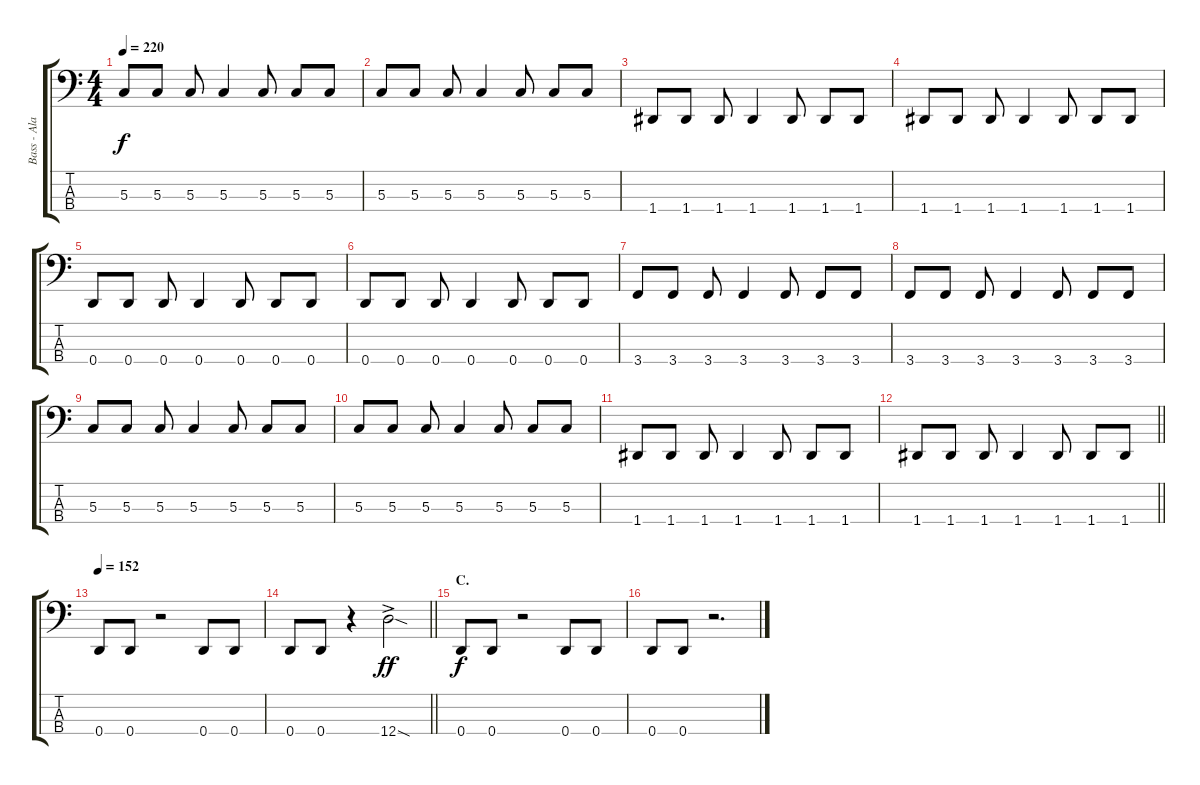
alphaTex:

\track ("Bass - Alan Landsman" "Bass - Ala") {instrument electricbasspick}
\staff {score tabs}
\tuning (F2 C2 G1 D1) {hide}
\ts (4 4)
\tempo 220
\clef f4
\ks c
5.3.8{dy f} 5.3.8 5.3.8 5.3.4 5.3.8 5.3.8 5.3.8 |
5.3.8 5.3.8 5.3.8 5.3.4 5.3.8 5.3.8 5.3.8 |
1.4.8 1.4.8 1.4.8 1.4.4 1.4.8 1.4.8 1.4.8 |
1.4.8 1.4.8 1.4.8 1.4.4 1.4.8 1.4.8 1.4.8 |
0.4.8 0.4.8 0.4.8 0.4.4 0.4.8 0.4.8 0.4.8 |
0.4.8 0.4.8 0.4.8 0.4.4 0.4.8 0.4.8 0.4.8 |
3.4.8 3.4.8 3.4.8 3.4.4 3.4.8 3.4.8 3.4.8 |
3.4.8 3.4.8 3.4.8 3.4.4 3.4.8 3.4.8 3.4.8 |
5.3.8 5.3.8 5.3.8 5.3.4 5.3.8 5.3.8 5.3.8 |
5.3.8 5.3.8 5.3.8 5.3.4 5.3.8 5.3.8 5.3.8 |
1.4.8 1.4.8 1.4.8 1.4.4 1.4.8 1.4.8 1.4.8 |
\barLineRight lightlight
1.4.8 1.4.8 1.4.8 1.4.4 1.4.8 1.4.8 1.4.8 |
\section ("" "")
\tempo 152
0.4.8 0.4.8 r.2 0.4.8 0.4.8 |
\barLineRight lightlight
0.4.8 0.4.8 r.4 12.4{sod ac}.2{dy ff} |
\section ("" "C.")
0.4.8{dy f} 0.4.8 r.2 0.4.8 0.4.8 |
0.4.8 0.4.8 r.2{d}
